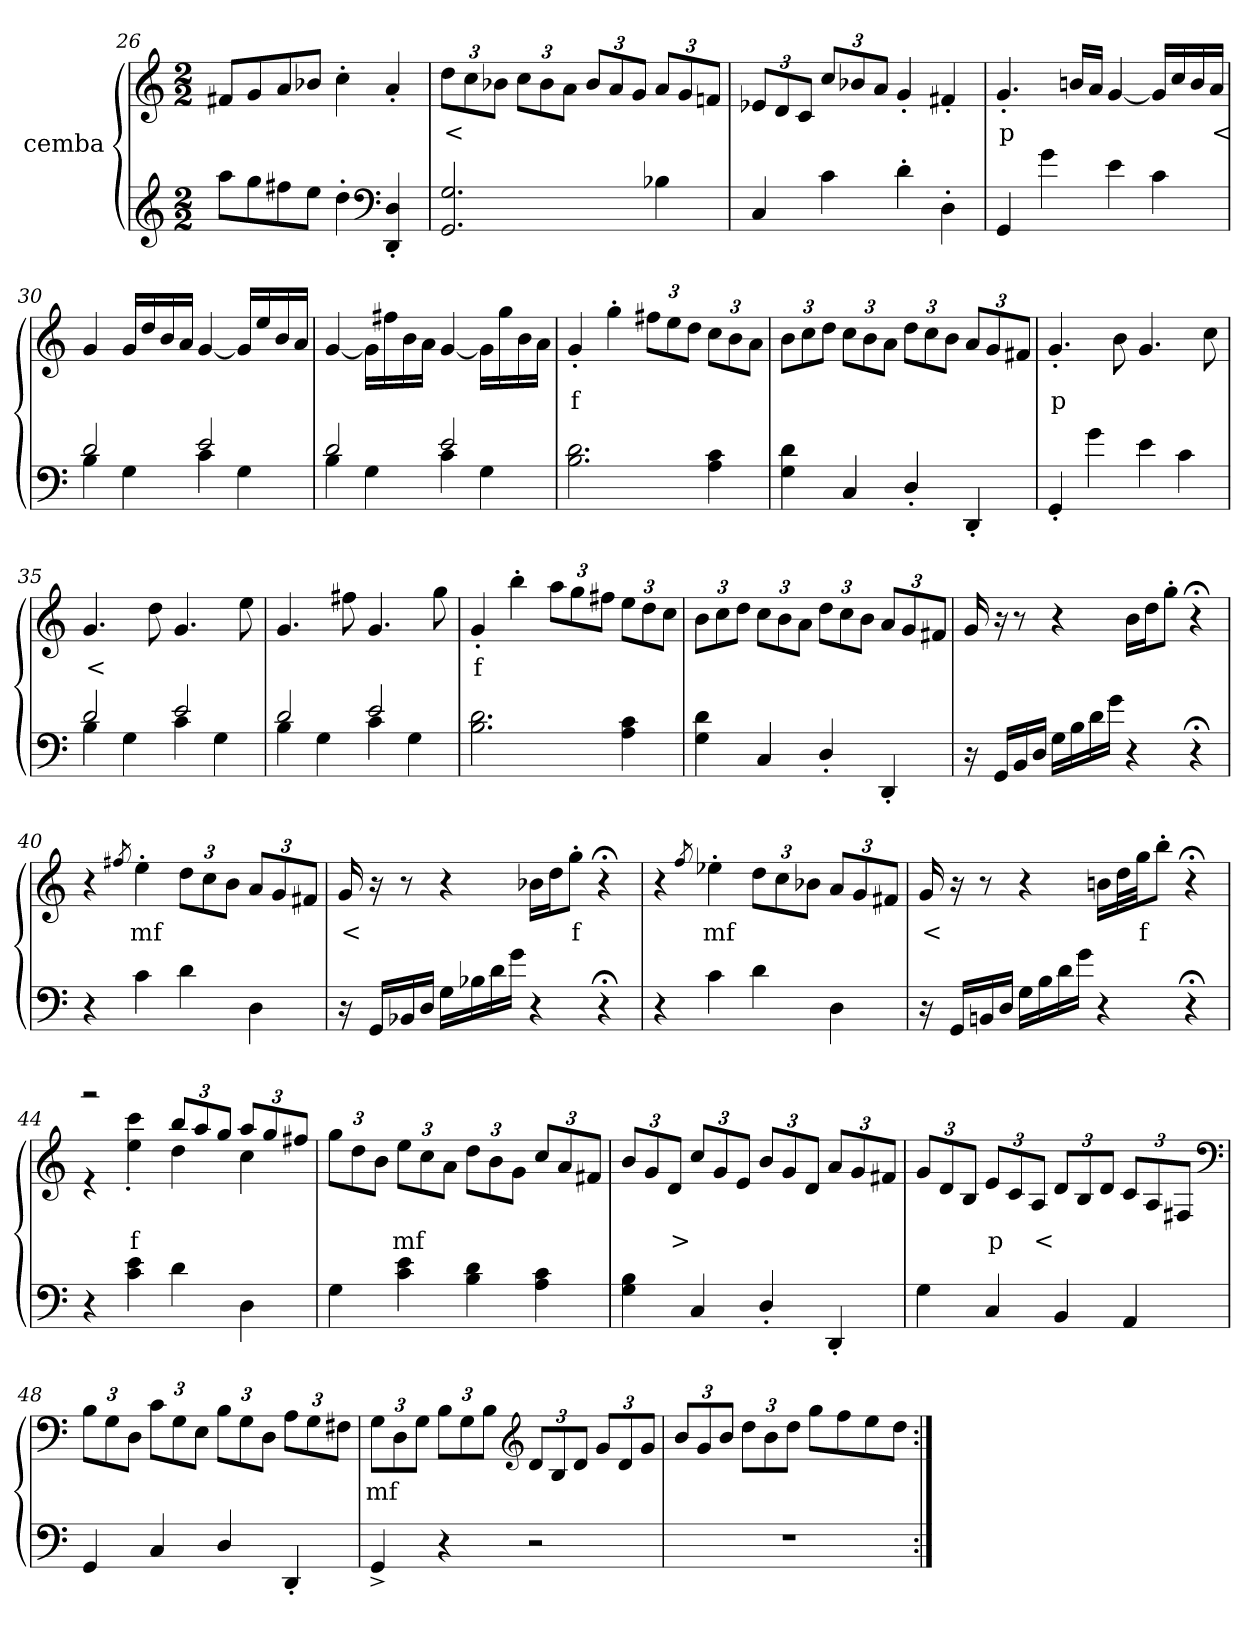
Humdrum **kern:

**kern	**kern	**text
*part2	*part1	*part1
*staff2	*staff1	*staff1
*I"cemba	*I"cemba	*
*clefG2	*clefG2	*
*k[]	*k[]	*
*C:	*C:	*
*M2/2	*M2/2	*
=26	=26	=26
8aa\L	8f#X/L	.
8gg\	8g/	.
8ff#X\	8a/	.
8ee\J	8b-X/J	.
4dd'>\	4cc'>\	.
*clefF4	*	*
4DD/'> 4D/'>	4a'>/	.
=27	=27	=27
2.GG/ 2.G/	12dd\L	<
.	12cc\	.
.	12b-X\J	.
.	12cc\L	.
.	12b-\	.
.	12a\J	.
.	12b-/L	.
.	12a/	.
.	12g/J	.
4B-X\	12a/L	.
.	12g/	.
.	12fn/J	.
=28	=28	=28
4C/	12e-X/L	.
.	12d/	.
.	12c/J	.
4c\	12cc/L	.
.	12b-X/	.
.	12a/J	.
4d'>\	4g'>/	.
4D'>\	4f#X'>/	.
=29	=29	=29
4GG/	4.g'>/	p
4g\	.	.
.	16bn/LL	.
.	16a/JJ	.
4e\	[4g/	.
4c\	16g/LL]	.
.	16cc/	.
.	16b/	.
.	16a/JJ	<
=30	=30	=30
*^	*	*
2d/	4B\	4g/	.
.	4G\	16g/LL	.
.	.	16dd/	.
.	.	16b/	.
.	.	16a/JJ	.
2e/	4c\	[4g/	.
.	4G\	16g/LL]	.
.	.	16ee/	.
.	.	16b/	.
.	.	16a/JJ	.
=31	=31	=31	=31
2d/	4B\	[4g/	.
.	4G\	16g\LL]	.
.	.	16ff#X\	.
.	.	16b\	.
.	.	16a\JJ	.
2e/	4c\	[4g/	.
.	4G\	16g\LL]	.
.	.	16gg\	.
.	.	16b\	.
.	.	16a\JJ	.
*v	*v	*	*
=32	=32	=32
2.B\ 2.d\	4g'>/	f
.	4gg'>\	.
.	12ff#X\L	.
.	12ee\	.
.	12dd\J	.
4A\ 4c\	12cc\L	.
.	12b\	.
.	12a\J	.
=33	=33	=33
4G\ 4d\	12b\L	.
.	12cc\	.
.	12dd\J	.
4C/	12cc\L	.
.	12b\	.
.	12a\J	.
4D'>/	12dd\L	.
.	12cc\	.
.	12b\J	.
4DD'>/	12a/L	.
.	12g/	.
.	12f#X/J	.
=34	=34	=34
4GG'>/	4.g'>/	p
4g\	.	.
.	8b\	.
4e\	4.g/	.
4c\	.	.
.	8cc\	.
=35	=35	=35
*^	*	*
2d/	4B\	4.g/	<
.	4G\	.	.
.	.	8dd\	.
2e/	4c\	4.g/	.
.	4G\	.	.
.	.	8ee\	.
=36	=36	=36	=36
2d/	4B\	4.g/	.
.	4G\	.	.
.	.	8ff#X\	.
2e/	4c\	4.g/	.
.	4G\	.	.
.	.	8gg\	.
*v	*v	*	*
=37	=37	=37
2.B\ 2.d\	4g'>/	f
.	4bb'>\	.
.	12aa\L	.
.	12gg\	.
.	12ff#X\J	.
4A\ 4c\	12ee\L	.
.	12dd\	.
.	12cc\J	.
=38	=38	=38
4G\ 4d\	12b\L	.
.	12cc\	.
.	12dd\J	.
4C/	12cc\L	.
.	12b\	.
.	12a\J	.
4D'>/	12dd\L	.
.	12cc\	.
.	12b\J	.
4DD'>/	12a/L	.
.	12g/	.
.	12f#X/J	.
=39	=39	=39
16r	16g/	.
16GG/LL	16r	.
16BB/	8r	.
16D/JJ	.	.
16G\LL	4r	.
16B\	.	.
16d\	.	.
16g\JJ	.	.
4r	16b\LL	.
.	16dd\J	.
.	8gg'>\J	.
4r;<	4r;<	.
=40	=40	=40
4r	4r	.
.	8qff#X/	.
4c\	4ee'>\	mf
4d\	12dd\L	.
.	12cc\	.
.	12b\J	.
4D\	12a/L	.
.	12g/	.
.	12f#/J	.
=41	=41	=41
16r	16g/	<
16GG/LL	16r	.
16BB-X/	8r	.
16D/JJ	.	.
16G\LL	4r	.
16B-\	.	.
16d\	.	.
16g\JJ	.	.
4r	16b-X\LL	.
.	16dd\J	.
.	8gg'>\J	f
4r;<	4r;<	.
=42	=42	=42
4r	4r	.
.	8qff/	.
4c\	4ee-X'>\	mf
4d\	12dd\L	.
.	12cc\	.
.	12b-X\J	.
4D\	12a/L	.
.	12g/	.
.	12f#X/J	.
=43	=43	=43
16r	16g/	<
16GG/LL	16r	.
16BBn/	8r	.
16D/JJ	.	.
16G\LL	4r	.
16B\	.	.
16d\	.	.
16g\JJ	.	.
4r	16bn\LL	.
.	32dd\L	.
.	32gg\JJ	f
.	8bb'>\J	.
4r;<	4r;<	.
=44	=44	=44
*	*^	*
4r	2r	4r	.
4c\ 4e\	.	4ee\'> 4ccc\'>	f
4d\	12bb/L	4dd\	.
.	12aa/	.	.
.	12gg/J	.	.
4D\	12aa/L	4cc\	.
.	12gg/	.	.
.	12ff#X/J	.	.
*	*v	*v	*
=45	=45	=45
4G\	12gg\L	.
.	12dd\	.
.	12b\J	.
4c\ 4e\	12ee\L	mf
.	12cc\	.
.	12a\J	.
4B\ 4d\	12dd\L	.
.	12b\	.
.	12g\J	.
4A\ 4c\	12cc/L	.
.	12a/	.
.	12f#X/J	.
=46	=46	=46
4G\ 4B\	12b/L	.
.	12g/	.
.	12d/J	>
4C/	12cc/L	.
.	12g/	.
.	12e/J	.
4D'>/	12b/L	.
.	12g/	.
.	12d/J	.
4DD'>/	12a/L	.
.	12g/	.
.	12f#X/J	.
=47	=47	=47
4G\	12g/L	.
.	12d/	.
.	12B/J	.
4C/	12e/L	p
.	12c/	.
.	12A/J	<
4BB/	12d/L	.
.	12B/	.
.	12d/J	.
4AA/	12c/L	.
.	12A/	.
.	12F#X/J	.
*	*clefF4	*
=48	=48	=48
4GG/	12B\L	.
.	12G\	.
.	12D\J	.
4C/	12c\L	.
.	12G\	.
.	12E\J	.
4D/	12B\L	.
.	12G\	.
.	12D\J	.
4DD'>/	12A\L	.
.	12G\	.
.	12F#X\J	.
=49	=49	=49
4GG^>/	12G\L	mf
.	12D\	.
.	12G\J	.
4r	12B\L	.
.	12G\	.
.	12B\J	.
*	*clefG2	*
2r	12d/L	.
.	12B/	.
.	12d/J	.
.	12g/L	.
.	12d/	.
.	12g/J	.
=50	=50	=50
1r	12b/L	.
.	12g/	.
.	12b/J	.
.	12dd\L	.
.	12b\	.
.	12dd\J	.
.	8gg\L	.
.	8ff\	.
.	8ee\	.
.	8dd\J	.
=:|!	=:|!	=:|!
*-	*-	*-
